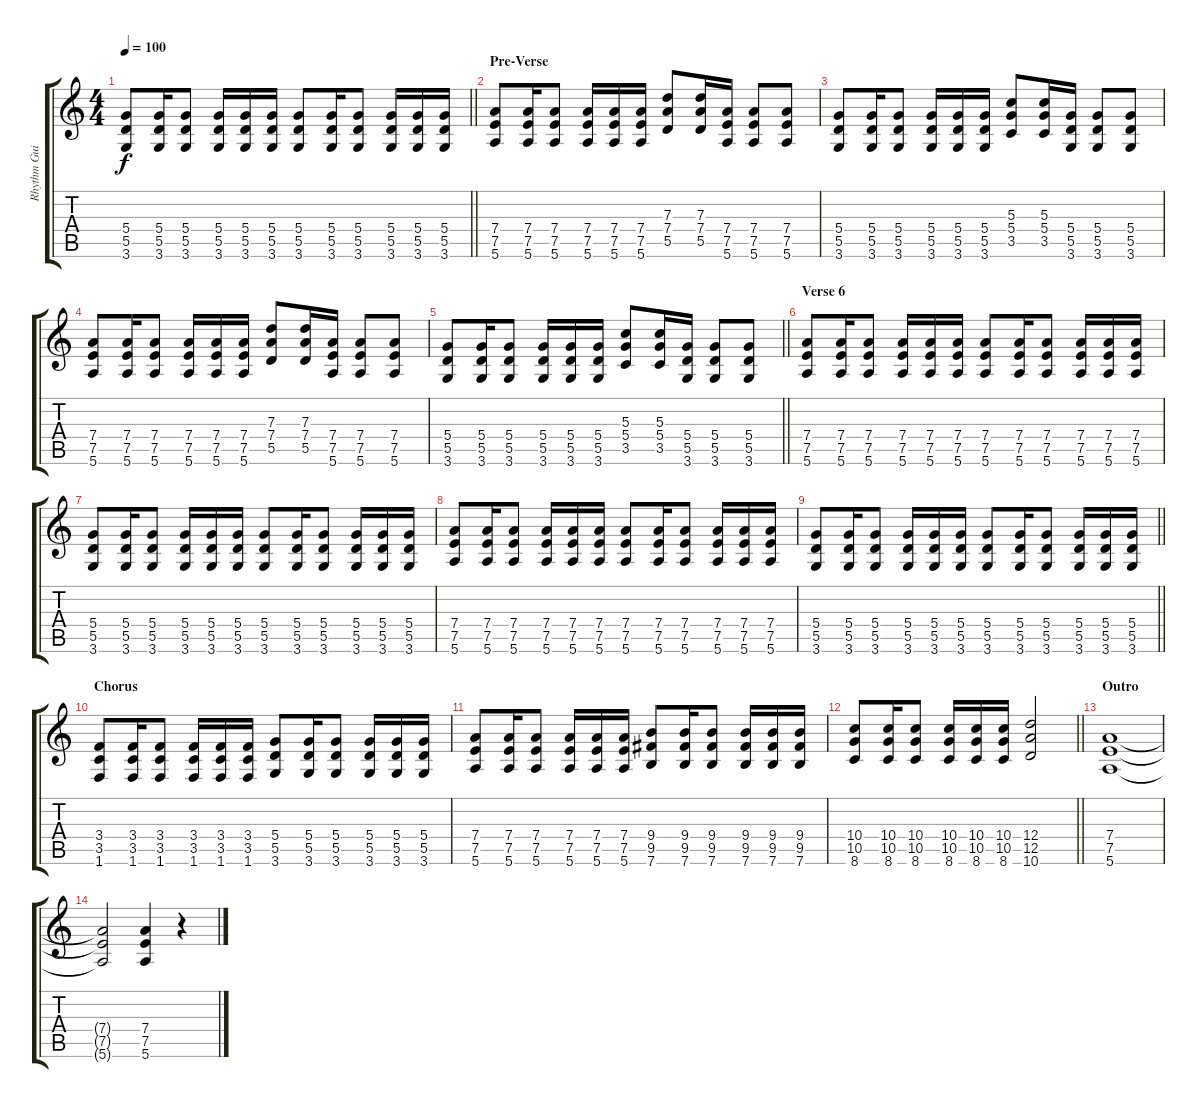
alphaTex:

\track ("Rhythm Guitar" "Rhythm Gui") {instrument distortionguitar}
\staff {score tabs}
\tuning (E4 B3 G3 D3 A2 E2) {hide}
\ts (4 4)
\tempo 100
\clef g2
\barLineRight lightlight
\ks c
(5.4 5.5 3.6).8{dy f} (5.4 5.5 3.6).16 (5.4 5.5 3.6).8 (5.4 5.5 3.6).16 (5.4 5.5 3.6).16 (5.4 5.5 3.6).16 (5.4 5.5 3.6).8 (5.4 5.5 3.6).16 (5.4 5.5 3.6).8 (5.4 5.5 3.6).16 (5.4 5.5 3.6).16 (5.4 5.5 3.6).16 |
\section ("" "Pre-Verse")
(7.4 7.5 5.6).8 (7.4 7.5 5.6).16 (7.4 7.5 5.6).8 (7.4 7.5 5.6).16 (7.4 7.5 5.6).16 (7.4 7.5 5.6).16 (7.3 7.4 5.5).8 (7.3 7.4 5.5).16 (7.4 7.5 5.6).16 (7.4 7.5 5.6).8 (7.4 7.5 5.6).8 |
(5.4 5.5 3.6).8 (5.4 5.5 3.6).16 (5.4 5.5 3.6).8 (5.4 5.5 3.6).16 (5.4 5.5 3.6).16 (5.4 5.5 3.6).16 (5.3 5.4 3.5).8 (5.3 5.4 3.5).16 (5.4 5.5 3.6).16 (5.4 5.5 3.6).8 (5.4 5.5 3.6).8 |
(7.4 7.5 5.6).8 (7.4 7.5 5.6).16 (7.4 7.5 5.6).8 (7.4 7.5 5.6).16 (7.4 7.5 5.6).16 (7.4 7.5 5.6).16 (7.3 7.4 5.5).8 (7.3 7.4 5.5).16 (7.4 7.5 5.6).16 (7.4 7.5 5.6).8 (7.4 7.5 5.6).8 |
\barLineRight lightlight
(5.4 5.5 3.6).8 (5.4 5.5 3.6).16 (5.4 5.5 3.6).8 (5.4 5.5 3.6).16 (5.4 5.5 3.6).16 (5.4 5.5 3.6).16 (5.3 5.4 3.5).8 (5.3 5.4 3.5).16 (5.4 5.5 3.6).16 (5.4 5.5 3.6).8 (5.4 5.5 3.6).8 |
\section ("" "Verse 6")
(7.4 7.5 5.6).8 (7.4 7.5 5.6).16 (7.4 7.5 5.6).8 (7.4 7.5 5.6).16 (7.4 7.5 5.6).16 (7.4 7.5 5.6).16 (7.4 7.5 5.6).8 (7.4 7.5 5.6).16 (7.4 7.5 5.6).8 (7.4 7.5 5.6).16 (7.4 7.5 5.6).16 (7.4 7.5 5.6).16 |
(5.4 5.5 3.6).8 (5.4 5.5 3.6).16 (5.4 5.5 3.6).8 (5.4 5.5 3.6).16 (5.4 5.5 3.6).16 (5.4 5.5 3.6).16 (5.4 5.5 3.6).8 (5.4 5.5 3.6).16 (5.4 5.5 3.6).8 (5.4 5.5 3.6).16 (5.4 5.5 3.6).16 (5.4 5.5 3.6).16 |
(7.4 7.5 5.6).8 (7.4 7.5 5.6).16 (7.4 7.5 5.6).8 (7.4 7.5 5.6).16 (7.4 7.5 5.6).16 (7.4 7.5 5.6).16 (7.4 7.5 5.6).8 (7.4 7.5 5.6).16 (7.4 7.5 5.6).8 (7.4 7.5 5.6).16 (7.4 7.5 5.6).16 (7.4 7.5 5.6).16 |
\barLineRight lightlight
(5.4 5.5 3.6).8 (5.4 5.5 3.6).16 (5.4 5.5 3.6).8 (5.4 5.5 3.6).16 (5.4 5.5 3.6).16 (5.4 5.5 3.6).16 (5.4 5.5 3.6).8 (5.4 5.5 3.6).16 (5.4 5.5 3.6).8 (5.4 5.5 3.6).16 (5.4 5.5 3.6).16 (5.4 5.5 3.6).16 |
\section ("" "Chorus")
(3.4 3.5 1.6).8 (3.4 3.5 1.6).16 (3.4 3.5 1.6).8 (3.4 3.5 1.6).16 (3.4 3.5 1.6).16 (3.4 3.5 1.6).16 (5.4 5.5 3.6).8 (5.4 5.5 3.6).16 (5.4 5.5 3.6).8 (5.4 5.5 3.6).16 (5.4 5.5 3.6).16 (5.4 5.5 3.6).16 |
(7.4 7.5 5.6).8 (7.4 7.5 5.6).16 (7.4 7.5 5.6).8 (7.4 7.5 5.6).16 (7.4 7.5 5.6).16 (7.4 7.5 5.6).16 (9.4 9.5 7.6).8 (9.4 9.5 7.6).16 (9.4 9.5 7.6).8 (9.4 9.5 7.6).16 (9.4 9.5 7.6).16 (9.4 9.5 7.6).16 |
\barLineRight lightlight
(10.4 10.5 8.6).8 (10.4 10.5 8.6).16 (10.4 10.5 8.6).8 (10.4 10.5 8.6).16 (10.4 10.5 8.6).16 (10.4 10.5 8.6).16 (12.4 12.5 10.6).2 |
\section ("" "Outro")
(7.4 7.5 5.6).1 |
(7.4{t} 7.5{t} 5.6{t}).2 (7.4 7.5 5.6).4 r.4
